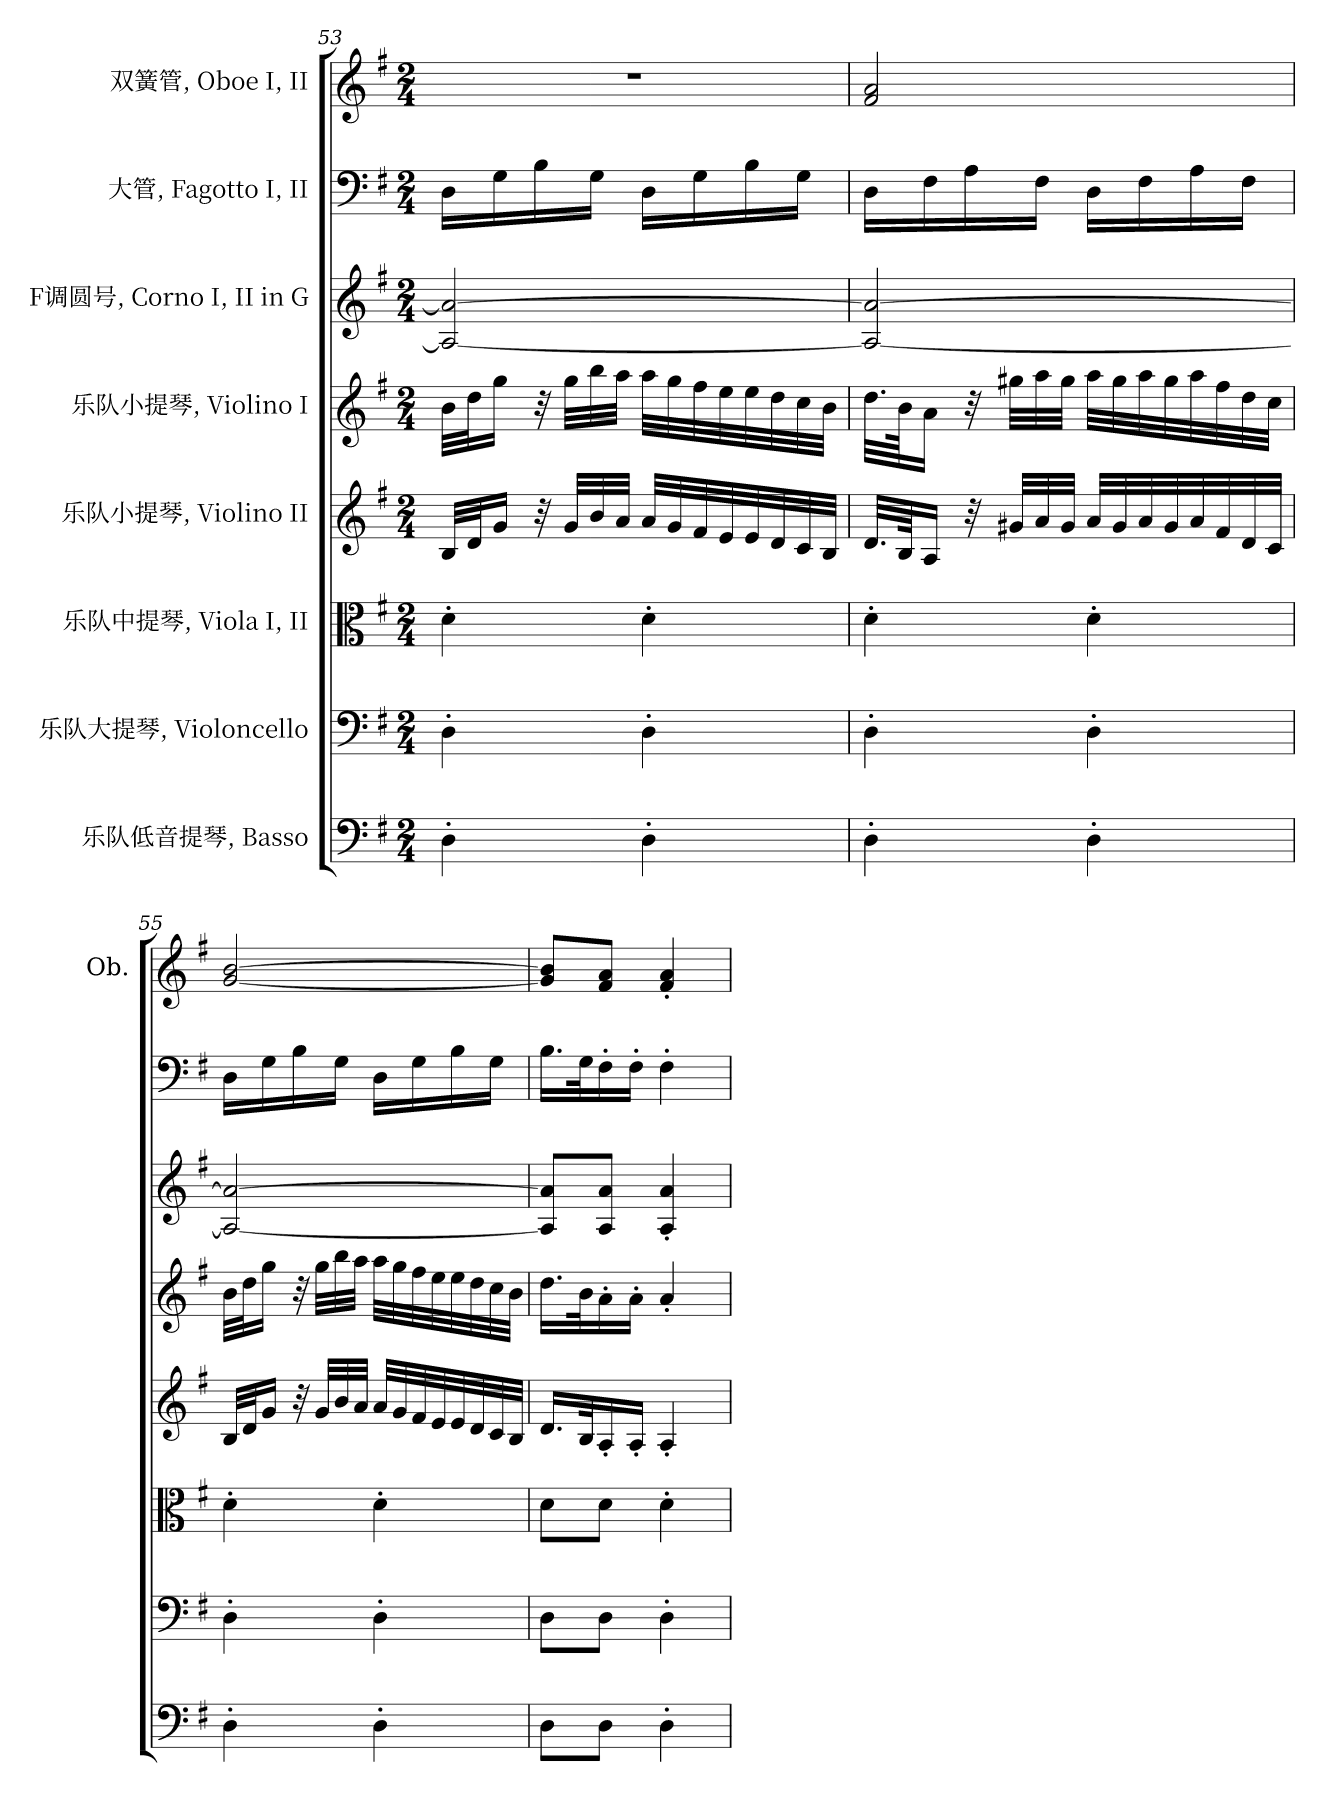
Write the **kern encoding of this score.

**kern	**kern	**kern	**kern	**kern	**kern	**kern	**kern
*part8	*part7	*part6	*part5	*part4	*part3	*part2	*part1
*staff8	*staff7	*staff6	*staff5	*staff4	*staff3	*staff2	*staff1
*I"乐队低音提琴, Basso	*I"乐队大提琴, Violoncello	*I"乐队中提琴, Viola I, II	*I"乐队小提琴, Violino II	*I"乐队小提琴, Violino I	*I"F调圆号, Corno I, II in G	*I"大管, Fagotto I, II	*I"双簧管, Oboe I, II
*	*	*	*	*	*	*	*I'Ob.
!!LO:PB:g=z
*clefF4	*clefF4	*clefC3	*clefG2	*clefG2	*clefG2	*clefF4	*clefG2
*ITrd7c12	*	*	*	*	*ITrd4c7	*	*
*k[f#]	*k[f#]	*k[f#]	*k[f#]	*k[f#]	*k[]	*k[f#]	*k[f#]
*M2/4	*M2/4	*M2/4	*M2/4	*M2/4	*M2/4	*M2/4	*M2/4
=53	=53	=53	=53	=53	=53	=53	=53
4DD'\	4D'\	4d'\	32B/LLL	32b\LLL	2D/_ 2d/_	16D\LL	2r
.	.	.	32d/J	32dd\J	.	.	.
.	.	.	16g/JJ	16gg\JJ	.	16G\	.
.	.	.	32r	32r	.	16B\	.
.	.	.	32g/LLL	32gg\LLL	.	.	.
.	.	.	32b/	32bb\	.	16G\JJ	.
.	.	.	32a/JJJ	32aa\JJJ	.	.	.
4DD'\	4D'\	4d'\	32a/LLL	32aa\LLL	.	16D\LL	.
.	.	.	32g/	32gg\	.	.	.
.	.	.	32f#/	32ff#\	.	16G\	.
.	.	.	32e/	32ee\	.	.	.
.	.	.	32e/	32ee\	.	16B\	.
.	.	.	32d/	32dd\	.	.	.
.	.	.	32c/	32cc\	.	16G\JJ	.
.	.	.	32B/JJJ	32b\JJJ	.	.	.
=54	=54	=54	=54	=54	=54	=54	=54
4DD'\	4D'\	4d'\	32.d/LLL	32.dd\LLL	2D/_ 2d/_	16D\LL	2f#/ 2a/
.	.	.	64B/JK	64b\JK	.	.	.
.	.	.	16A/JJ	16a\JJ	.	16F#\	.
.	.	.	32r	32r	.	16A\	.
.	.	.	32g#X/LLL	32gg#X\LLL	.	.	.
.	.	.	32a/	32aa\	.	16F#\JJ	.
.	.	.	32g#/JJJ	32gg#\JJJ	.	.	.
4DD'\	4D'\	4d'\	32a/LLL	32aa\LLL	.	16D\LL	.
.	.	.	32g#/	32gg#\	.	.	.
.	.	.	32a/	32aa\	.	16F#\	.
.	.	.	32g#/	32gg#\	.	.	.
.	.	.	32a/	32aa\	.	16A\	.
.	.	.	32f#/	32ff#\	.	.	.
.	.	.	32d/	32dd\	.	16F#\JJ	.
.	.	.	32c/JJJ	32cc\JJJ	.	.	.
!!LO:PB:g=z
=55	=55	=55	=55	=55	=55	=55	=55
4DD'\	4D'\	4d'\	32B/LLL	32b\LLL	2D/_ 2d/_	16D\LL	[2g/ [2b/
.	.	.	32d/J	32dd\J	.	.	.
.	.	.	16g/JJ	16gg\JJ	.	16G\	.
.	.	.	32r	32r	.	16B\	.
.	.	.	32g/LLL	32gg\LLL	.	.	.
.	.	.	32b/	32bb\	.	16G\JJ	.
.	.	.	32a/JJJ	32aa\JJJ	.	.	.
4DD'\	4D'\	4d'\	32a/LLL	32aa\LLL	.	16D\LL	.
.	.	.	32g/	32gg\	.	.	.
.	.	.	32f#/	32ff#\	.	16G\	.
.	.	.	32e/	32ee\	.	.	.
.	.	.	32e/	32ee\	.	16B\	.
.	.	.	32d/	32dd\	.	.	.
.	.	.	32c/	32cc\	.	16G\JJ	.
.	.	.	32B/JJJ	32b\JJJ	.	.	.
=56	=56	=56	=56	=56	=56	=56	=56
8DD\L	8D\L	8d\L	16.d/LL	16.dd\LL	8D/] 8d/]L	16.B\LL	8g/] 8b/]L
.	.	.	32B/K	32b\K	.	32G\K	.
8DD\J	8D\J	8d\J	16A'/	16a'\	8D/ 8d/J	16F#'\	8f#/ 8a/J
.	.	.	16A'/JJ	16a'\JJ	.	16F#'\JJ	.
4DD'\	4D'\	4d'\	4A'/	4a'/	4D/' 4d/'	4F#'\	4f#/' 4a/'
=	=	=	=	=	=	=	=
*-	*-	*-	*-	*-	*-	*-	*-
